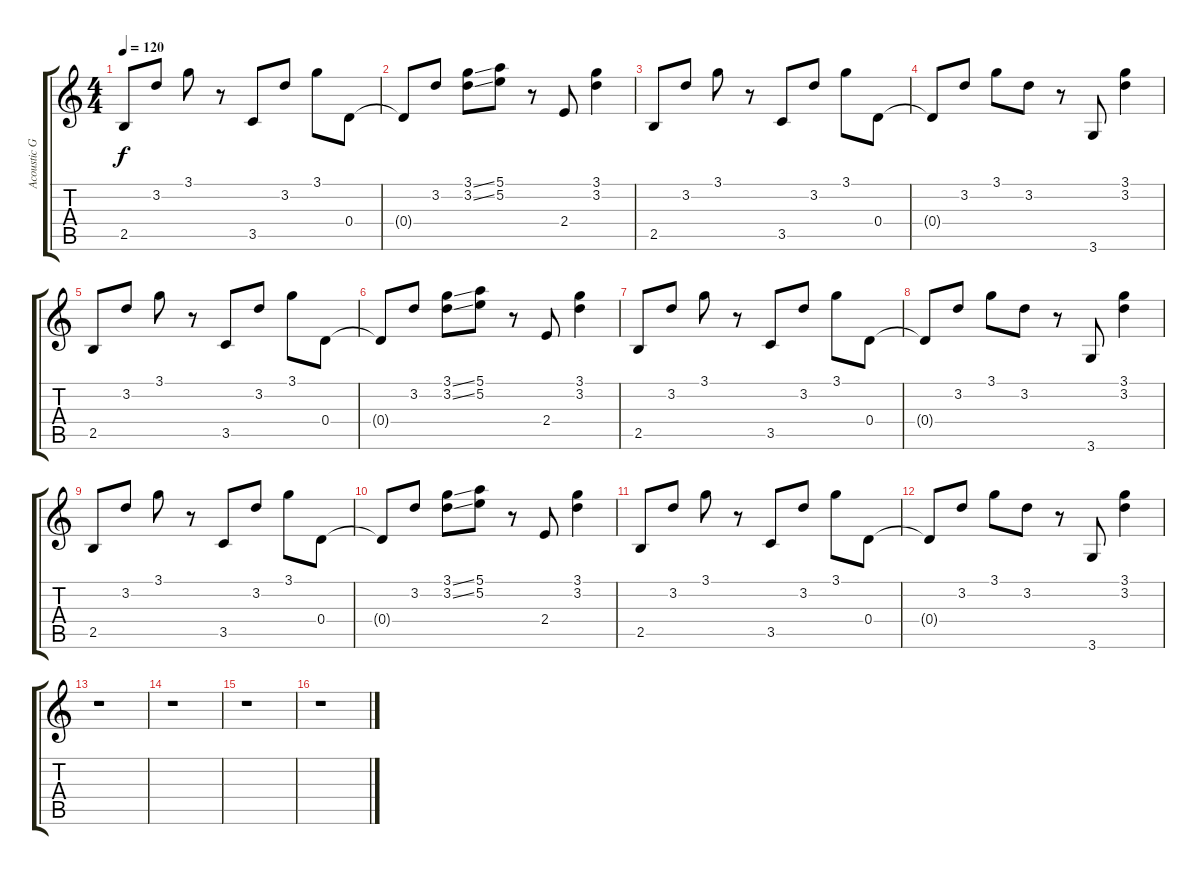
\track ("Acoustic Guitar (L)" "Acoustic G") {instrument acousticguitarsteel}
\staff {score tabs}
\tuning (E4 B3 G3 D3 A2 E2) {hide}
\ts (4 4)
\tempo 120
\clef g2
\ks c
2.5.8{dy f} 3.2.8 3.1.8 r.8 3.5.8 3.2.8 3.1.8 0.4.8 |
0.4{t}.8 3.2.8 (3.1{ss} 3.2{ss}).8 (5.1 5.2).8 r.8 2.4.8 (3.1 3.2).4 |
2.5.8 3.2.8 3.1.8 r.8 3.5.8 3.2.8 3.1.8 0.4.8 |
0.4{t}.8 3.2.8 3.1.8 3.2.8 r.8 3.6.8 (3.1 3.2).4 |
2.5.8 3.2.8 3.1.8 r.8 3.5.8 3.2.8 3.1.8 0.4.8 |
0.4{t}.8 3.2.8 (3.1{ss} 3.2{ss}).8 (5.1 5.2).8 r.8 2.4.8 (3.1 3.2).4 |
2.5.8 3.2.8 3.1.8 r.8 3.5.8 3.2.8 3.1.8 0.4.8 |
0.4{t}.8 3.2.8 3.1.8 3.2.8 r.8 3.6.8 (3.1 3.2).4 |
2.5.8 3.2.8 3.1.8 r.8 3.5.8 3.2.8 3.1.8 0.4.8 |
0.4{t}.8 3.2.8 (3.1{ss} 3.2{ss}).8 (5.1 5.2).8 r.8 2.4.8 (3.1 3.2).4 |
2.5.8 3.2.8 3.1.8 r.8 3.5.8 3.2.8 3.1.8 0.4.8 |
0.4{t}.8 3.2.8 3.1.8 3.2.8 r.8 3.6.8 (3.1 3.2).4 |
r.1 |
r.1 |
r.1 |
r.1
